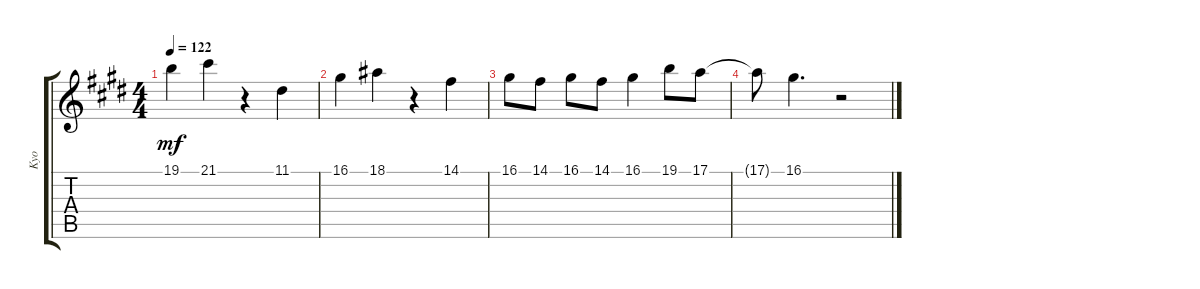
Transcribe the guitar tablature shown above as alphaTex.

\track ("Kyo" "Kyo") {instrument acousticgrandpiano}
\staff {score tabs}
\tuning (E4 B3 G3 D3 A2 E2) {hide}
\ts (4 4)
\tempo 122
\clef g2
\ks c#minor
19.1.4{dy mf} 21.1.4 r.4 11.1.4 |
16.1.4 18.1.4 r.4 14.1.4 |
16.1.8 14.1.8 16.1.8 14.1.8 16.1.4 19.1.8 17.1.8 |
17.1{t}.8 16.1.4{d} r.2
